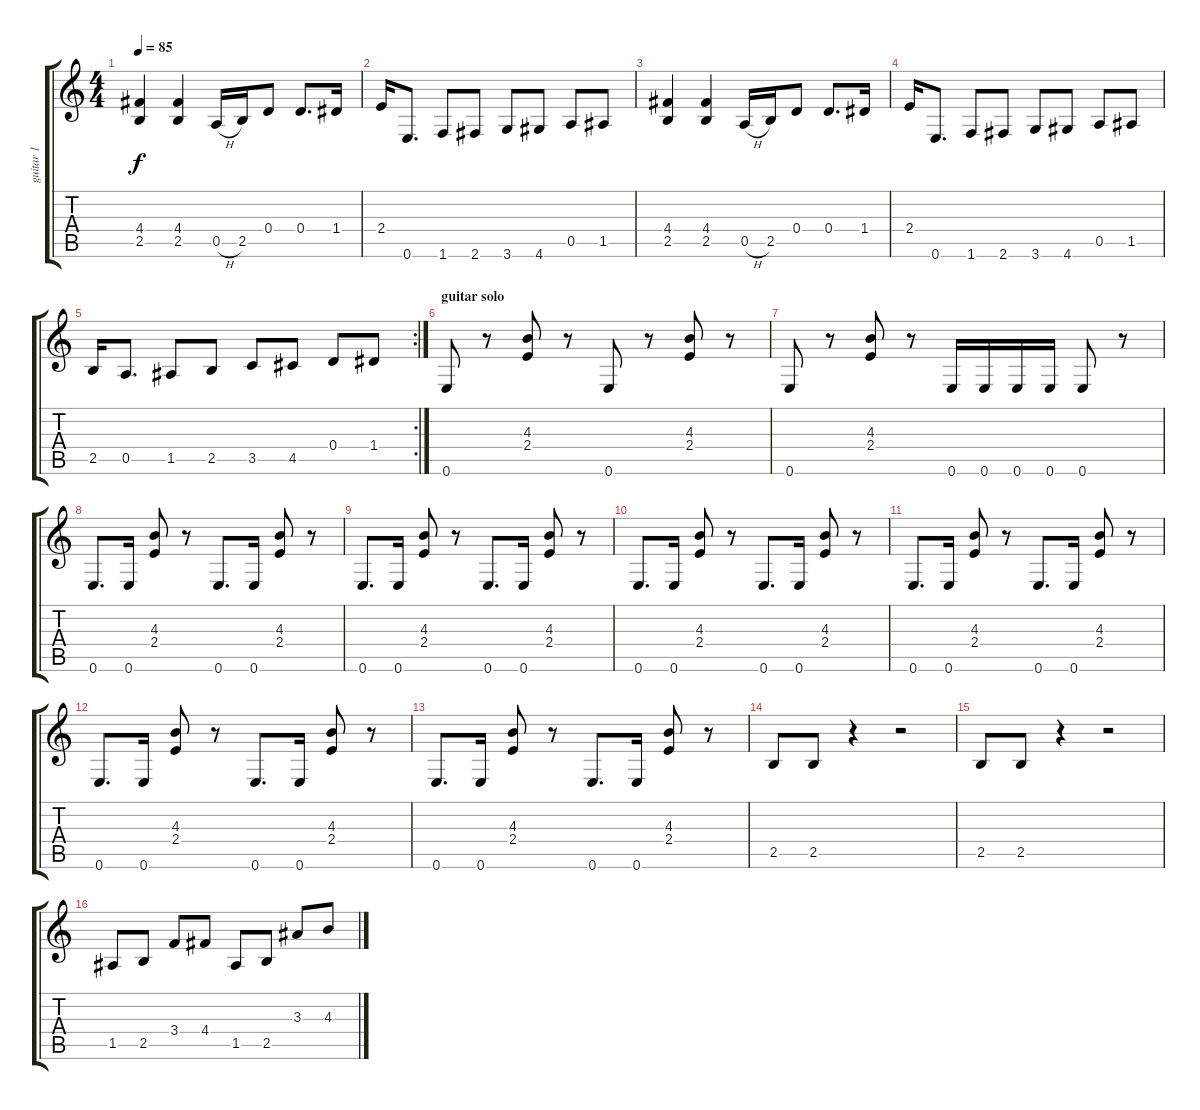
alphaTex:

\track ("guitar 1" "guitar 1") {instrument distortionguitar}
\staff {score tabs}
\tuning (E4 B3 G3 D3 A2 E2) {hide}
\ts (4 4)
\tempo 85
\clef g2
\ks c
(4.4 2.5).4{dy f} (4.4 2.5).4 0.5{h}.16 2.5.16 0.4.8 0.4.8{d} 1.4.16 |
2.4.16 0.6.8{d} 1.6.8 2.6.8 3.6.8 4.6.8 0.5.8 1.5.8 |
(4.4 2.5).4 (4.4 2.5).4 0.5{h}.16 2.5.16 0.4.8 0.4.8{d} 1.4.16 |
2.4.16 0.6.8{d} 1.6.8 2.6.8 3.6.8 4.6.8 0.5.8 1.5.8 |
\rc 2
2.5.16 0.5.8{d} 1.5.8 2.5.8 3.5.8 4.5.8 0.4.8 1.4.8 |
\section ("" "guitar solo ")
0.6.8{volume 10} r.8 (4.3 2.4).8 r.8 0.6.8 r.8 (4.3 2.4).8 r.8 |
0.6.8 r.8 (4.3 2.4).8 r.8 0.6.16 0.6.16 0.6.16 0.6.16 0.6.8 r.8 |
0.6.8{d} 0.6.16 (4.3 2.4).8 r.8 0.6.8{d} 0.6.16 (4.3 2.4).8 r.8 |
0.6.8{d} 0.6.16 (4.3 2.4).8 r.8 0.6.8{d} 0.6.16 (4.3 2.4).8 r.8 |
0.6.8{d} 0.6.16 (4.3 2.4).8 r.8 0.6.8{d} 0.6.16 (4.3 2.4).8 r.8 |
0.6.8{d} 0.6.16 (4.3 2.4).8 r.8 0.6.8{d} 0.6.16 (4.3 2.4).8 r.8 |
0.6.8{d} 0.6.16 (4.3 2.4).8 r.8 0.6.8{d} 0.6.16 (4.3 2.4).8 r.8 |
0.6.8{d} 0.6.16 (4.3 2.4).8 r.8 0.6.8{d} 0.6.16 (4.3 2.4).8 r.8 |
2.5.8{volume 14} 2.5.8 r.4 r.2 |
2.5.8 2.5.8 r.4 r.2 |
1.5.8 2.5.8 3.4.8 4.4.8 1.5.8 2.5.8 3.3.8 4.3.8
